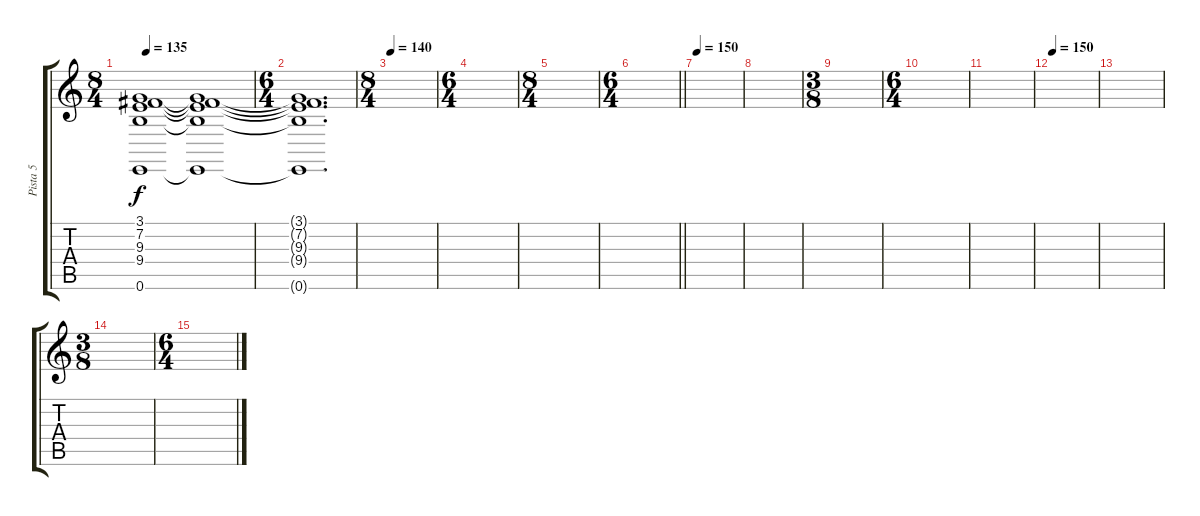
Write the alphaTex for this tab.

\track ("Pista 5" "Pista 5") {instrument pad1newage}
\staff {score tabs}
\tuning (E4 B3 G3 D3 A2 E2) {hide}
\ts (8 4)
\tempo 135
\clef g2
\ks c
(3.1 7.2 9.3 9.4 0.6).1{dy f} (3.1{t} 7.2{t} 9.3{t} 9.4{t} 0.6{t}).1 |
\ts (6 4)
(3.1{t} 7.2{t} 9.3{t} 9.4{t} 0.6{t}).1{d} |
\ts (8 4)
\tempo 140
|
\ts (6 4)
|
\ts (8 4)
|
\ts (6 4)
\barLineRight lightlight
|
\tempo 150
|
|
\ts (3 8)
|
\ts (6 4)
|
|
\tempo 150
|
|
\ts (3 8)
|
\ts (6 4)
